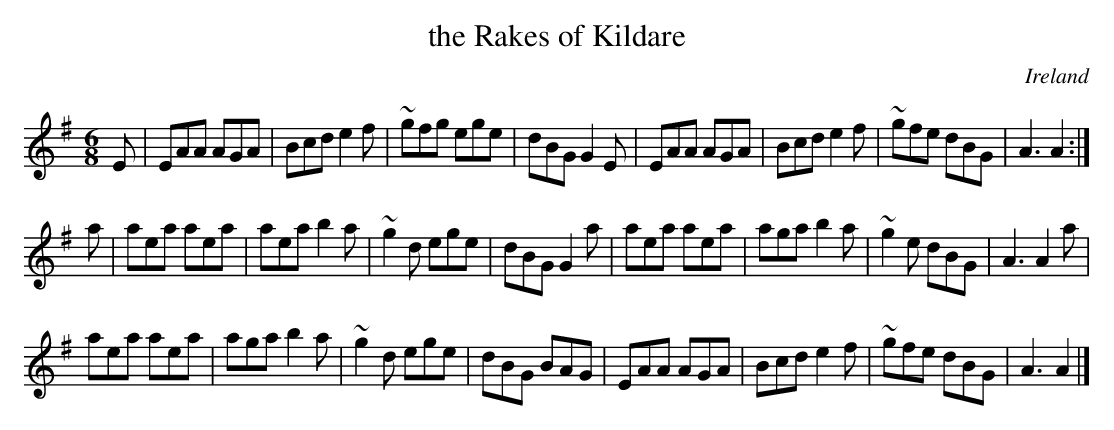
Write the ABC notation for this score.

X:1
T:the Rakes of Kildare
M:6/8
O:Ireland
O:Scotland
K:A dorian
E| EAA AGA| Bcd e2f| ~gfg ege| dBG G2E|\
   EAA AGA| Bcd e2f| ~gfe dBG| A3 A2:|
a| aea aea| aea b2a| ~g2d ege| dBG G2a|\
   aea aea| aga b2a| ~g2e dBG| A3 A2 a|
   aea aea| aga b2a| ~g2d ege| dBG BAG|\
   EAA AGA| Bcd e2f| ~gfe dBG| A3 A2|]
